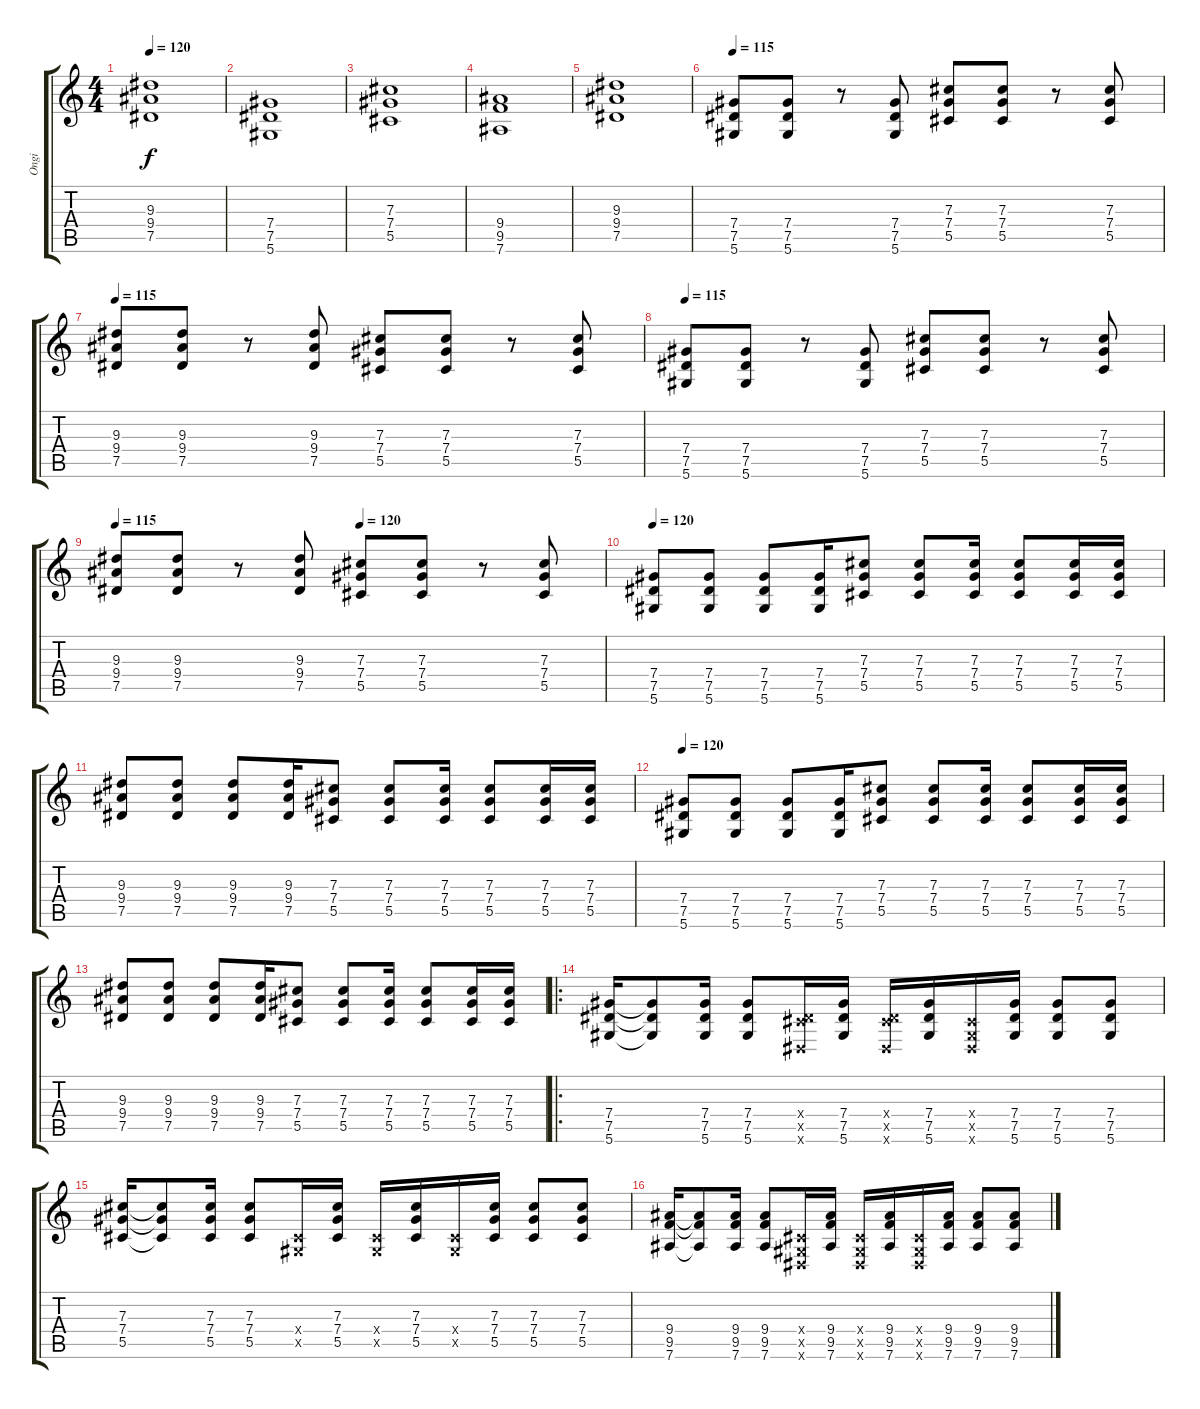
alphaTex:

\track ("Ongi" "Ongi") {instrument distortionguitar}
\staff {score tabs}
\tuning (Eb4 Bb3 Gb3 Db3 Ab2 Eb2) {hide}
\ts (4 4)
\tempo 120
\clef g2
\ks c
(9.3 9.4 7.5).1{dy f} |
(7.4 7.5 5.6).1 |
(7.3 7.4 5.5).1 |
(9.4 9.5 7.6).1 |
(9.3 9.4 7.5).1 |
\tempo 115
(7.4 7.5 5.6).8 (7.4 7.5 5.6).8 r.8 (7.4 7.5 5.6).8 (7.3 7.4 5.5).8 (7.3 7.4 5.5).8 r.8 (7.3 7.4 5.5).8 |
\tempo 115
(9.3 9.4 7.5).8 (9.3 9.4 7.5).8 r.8 (9.3 9.4 7.5).8 (7.3 7.4 5.5).8 (7.3 7.4 5.5).8 r.8 (7.3 7.4 5.5).8 |
\tempo 115
(7.4 7.5 5.6).8 (7.4 7.5 5.6).8 r.8 (7.4 7.5 5.6).8 (7.3 7.4 5.5).8 (7.3 7.4 5.5).8 r.8 (7.3 7.4 5.5).8 |
\tempo (120 0.5)
\tempo 115
(9.3 9.4 7.5).8 (9.3 9.4 7.5).8 r.8 (9.3 9.4 7.5).8 (7.3 7.4 5.5).8 (7.3 7.4 5.5).8 r.8 (7.3 7.4 5.5).8 |
\tempo 120
(7.4 7.5 5.6).8 (7.4 7.5 5.6).8 (7.4 7.5 5.6).8 (7.4 7.5 5.6).16 (7.3 7.4 5.5).8 (7.3 7.4 5.5).8 (7.3 7.4 5.5).16 (7.3 7.4 5.5).8 (7.3 7.4 5.5).16 (7.3 7.4 5.5).16 |
(9.3 9.4 7.5).8 (9.3 9.4 7.5).8 (9.3 9.4 7.5).8 (9.3 9.4 7.5).16 (7.3 7.4 5.5).8 (7.3 7.4 5.5).8 (7.3 7.4 5.5).16 (7.3 7.4 5.5).8 (7.3 7.4 5.5).16 (7.3 7.4 5.5).16 |
\tempo 120
(7.4 7.5 5.6).8 (7.4 7.5 5.6).8 (7.4 7.5 5.6).8 (7.4 7.5 5.6).16 (7.3 7.4 5.5).8 (7.3 7.4 5.5).8 (7.3 7.4 5.5).16 (7.3 7.4 5.5).8 (7.3 7.4 5.5).16 (7.3 7.4 5.5).16 |
(9.3 9.4 7.5).8 (9.3 9.4 7.5).8 (9.3 9.4 7.5).8 (9.3 9.4 7.5).16 (7.3 7.4 5.5).8 (7.3 7.4 5.5).8 (7.3 7.4 5.5).16 (7.3 7.4 5.5).8 (7.3 7.4 5.5).16 (7.3 7.4 5.5).16 |
\ro
(7.4 7.5 5.6).16 (7.4{t} 7.5{t} 5.6{t}).8 (7.4 7.5 5.6).16 (7.4 7.5 5.6).8 (0.4{x} 7.5{x} 0.6{x}).16 (7.4 7.5 5.6).16 (0.4{x} 7.5{x} 0.6{x}).16 (7.4 7.5 5.6).16 (0.4{x} 0.5{x} 0.6{x}).16 (7.4 7.5 5.6).16 (7.4 7.5 5.6).8 (7.4 7.5 5.6).8 |
(7.3 7.4 5.5).16 (7.3{t} 7.4{t} 5.5{t}).8 (7.3 7.4 5.5).16 (7.3 7.4 5.5).8 (0.4{x} 0.5{x}).16 (7.3 7.4 5.5).16 (0.4{x} 0.5{x}).16 (7.3 7.4 5.5).16 (0.4{x} 0.5{x}).16 (7.3 7.4 5.5).16 (7.3 7.4 5.5).8 (7.3 7.4 5.5).8 |
(9.4 9.5 7.6).16 (9.4{t} 9.5{t} 7.6{t}).8 (9.4 9.5 7.6).16 (9.4 9.5 7.6).8 (0.4{x} 0.5{x} 0.6{x}).16 (9.4 9.5 7.6).16 (0.4{x} 0.5{x} 0.6{x}).16 (9.4 9.5 7.6).16 (0.4{x} 0.5{x} 0.6{x}).16 (9.4 9.5 7.6).16 (9.4 9.5 7.6).8 (9.4 9.5 7.6).8
